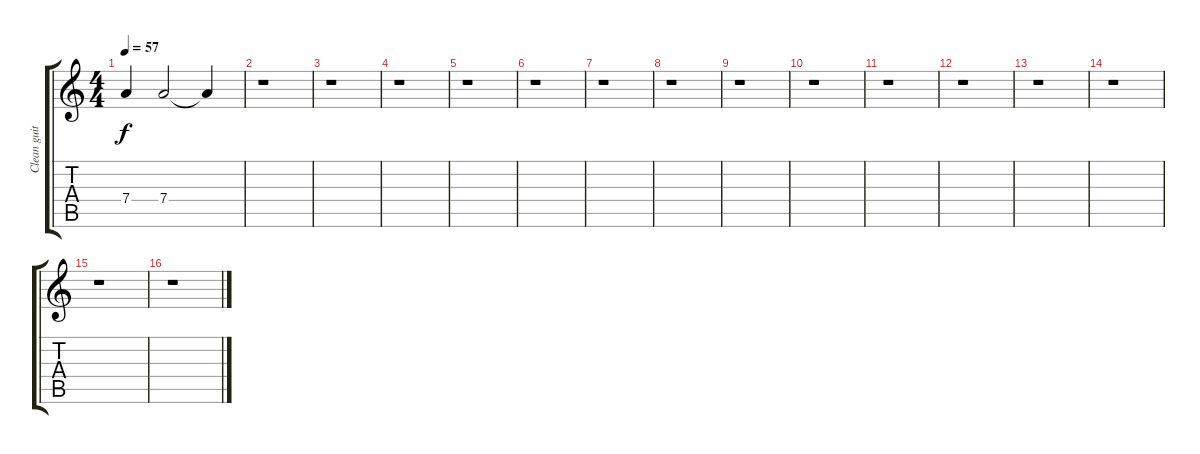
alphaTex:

\track ("Clean guitar 2" "Clean guit") {instrument acousticguitarnylon}
\staff {score tabs}
\tuning (E4 B3 G3 D3 A2 E2) {hide}
\ts (4 4)
\tempo 57
\clef g2
\ks c
7.4.4{dy f} 7.4.2 7.4{t}.4 |
r.1 |
r.1 |
r.1 |
r.1 |
r.1 |
r.1 |
r.1 |
r.1 |
r.1 |
r.1 |
r.1 |
r.1 |
r.1 |
r.1 |
r.1
